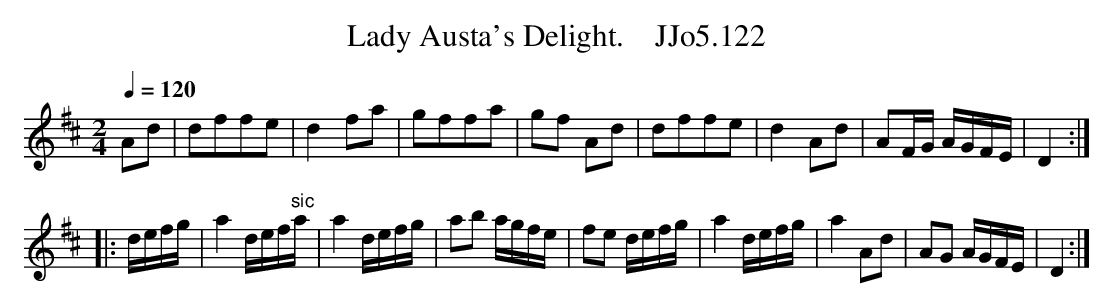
X:1
T:Lady Austa's Delight.    JJo5.122
Q:1/4=120
M:2/4
L:1/8
K:D
Ad|dffe|d2fa|gffa|gf Ad|dffe|d2 Ad|AF/G/ A/G/F/E/|D2 :|
|: d/e/f/g/|a2 d/e/f/"^sic"a/|a2 d/e/f/g/|ab a/g/f/e/|fe d/e/f/g/|a2 d/e/f/g/|a2 Ad|AG A/G/F/E/|D2 :|
